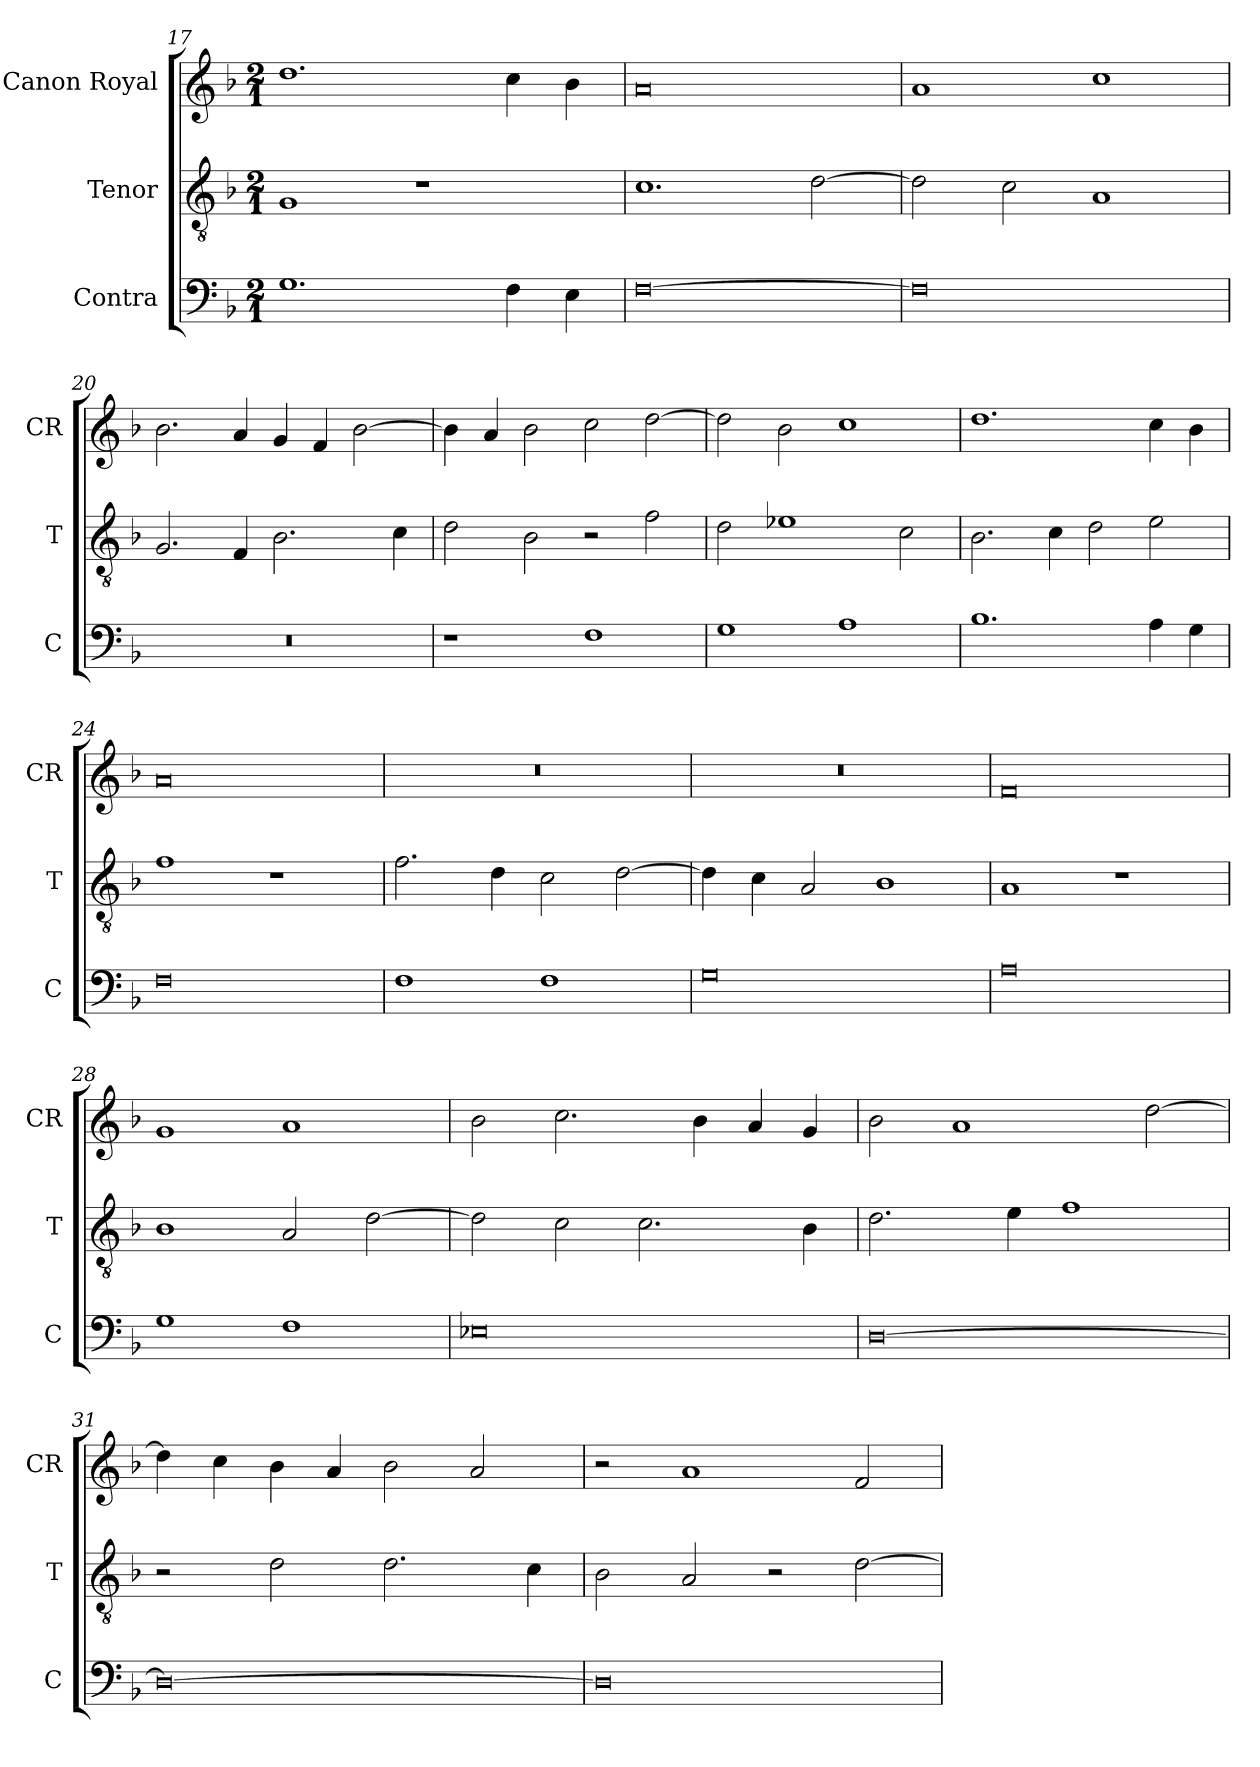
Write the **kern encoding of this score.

**kern	**kern	**kern
*part3	*part2	*part1
*staff3	*staff2	*staff1
*I"Contra	*I"Tenor	*I"Canon Royal
*I'C	*I'T	*I'CR
*clefF4	*clefGv2	*clefG2
*k[b-]	*k[b-]	*k[b-]
*M2/1	*M2/1	*M2/1
=17	=17	=17
1.G	1G	1.dd
.	1r	.
4F\	.	4cc\
4E\	.	4b-\
=18	=18	=18
[0F	1.c	0a
.	[2d\	.
=19	=19	=19
0F]	2d\]	1a
.	2c\	.
.	1A	1cc
=20	=20	=20
0r	2.G/	2.b-\
.	4F/	4a/
.	2.B-\	4g/
.	.	4f/
.	.	[2b-\
.	4c\	.
=21	=21	=21
1r	2d\	4b-\]
.	.	4a/
.	2B-\	2b-\
1F	2r	2cc\
.	2f\	[2dd\
=22	=22	=22
1G	2d\	2dd\]
.	1e-X	2b-\
1A	.	1cc
.	2c\	.
=23	=23	=23
1.B-	2.B-\	1.dd
.	4c\	.
.	2d\	.
4A\	2e\	4cc\
4G\	.	4b-\
=24	=24	=24
0F	1f	0a
.	1r	.
=25	=25	=25
1F	2.f\	0r
.	4d\	.
1F	2c\	.
.	[2d\	.
=26	=26	=26
0G	4d\]	0r
.	4c\	.
.	2A/	.
.	1B-	.
=27	=27	=27
0A	1A	0f
.	1r	.
=28	=28	=28
1G	1B-	1g
1F	2A/	1a
.	[2d\	.
=29	=29	=29
0E-X	2d\]	2b-\
.	2c\	2.cc\
.	2.c\	.
.	.	4b-\
.	.	4a/
.	4B-\	4g/
=30	=30	=30
[0D	2.d\	2b-\
.	.	1a
.	4e\	.
.	1f	.
.	.	[2dd\
=31	=31	=31
0D_	2r	4dd\]
.	.	4cc\
.	2d\	4b-\
.	.	4a/
.	2.d\	2b-\
.	.	2a/
.	4c\	.
=32	=32	=32
0D]	2B-\	2r
.	2A/	1a
.	2r	.
.	[2d\	2f/
=	=	=
*-	*-	*-
